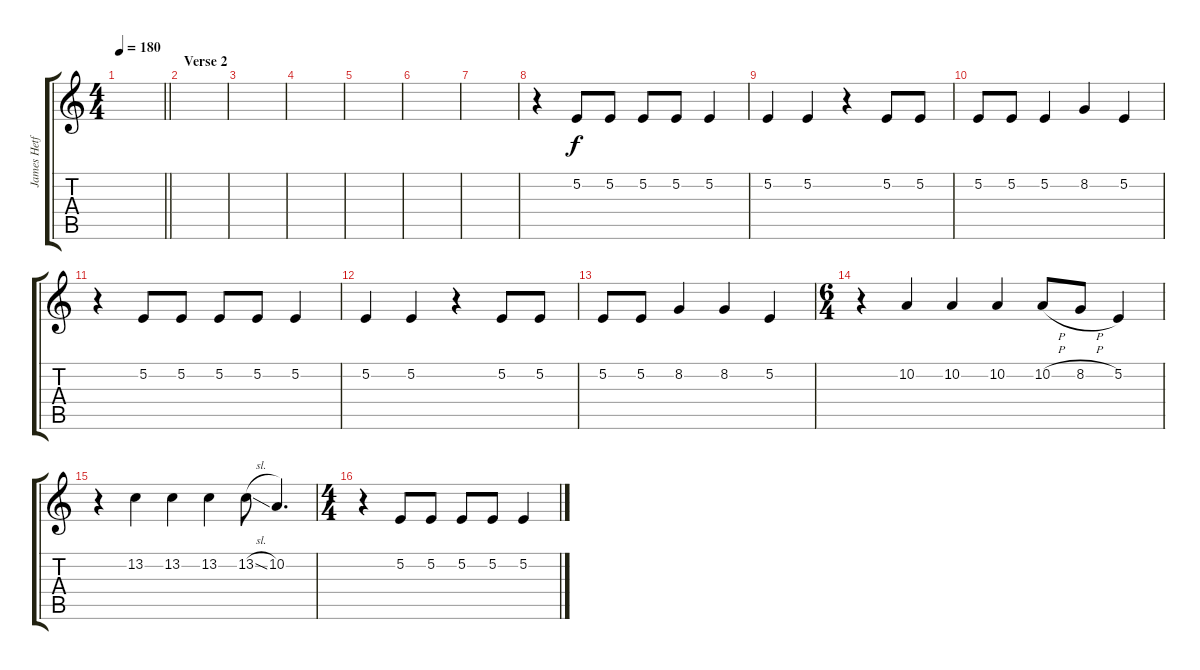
\track ("James Hetfield (Vocals)" "James Hetf") {instrument lead2sawtooth}
\staff {score tabs}
\tuning (E4 B3 G3 D3 A2 E2) {hide}
\ts (4 4)
\tempo 180
\clef g2
\barLineRight lightlight
\ks c
|
\section ("" "Verse 2")
|
|
|
|
|
|
r.4 5.2.8 5.2.8 5.2.8 5.2.8 5.2.4 |
5.2.4 5.2.4 r.4 5.2.8 5.2.8 |
5.2.8 5.2.8 5.2.4 8.2.4 5.2.4 |
r.4 5.2.8 5.2.8 5.2.8 5.2.8 5.2.4 |
5.2.4 5.2.4 r.4 5.2.8 5.2.8 |
5.2.8 5.2.8 8.2.4 8.2.4 5.2.4 |
\ts (6 4)
r.4 10.2.4 10.2.4 10.2.4 10.2{h}.8 8.2{h}.8 5.2.4 |
r.4 13.2.4 13.2.4 13.2.4 13.2{sl}.8 10.2.4{d} |
\ts (4 4)
r.4 5.2.8 5.2.8 5.2.8 5.2.8 5.2.4
